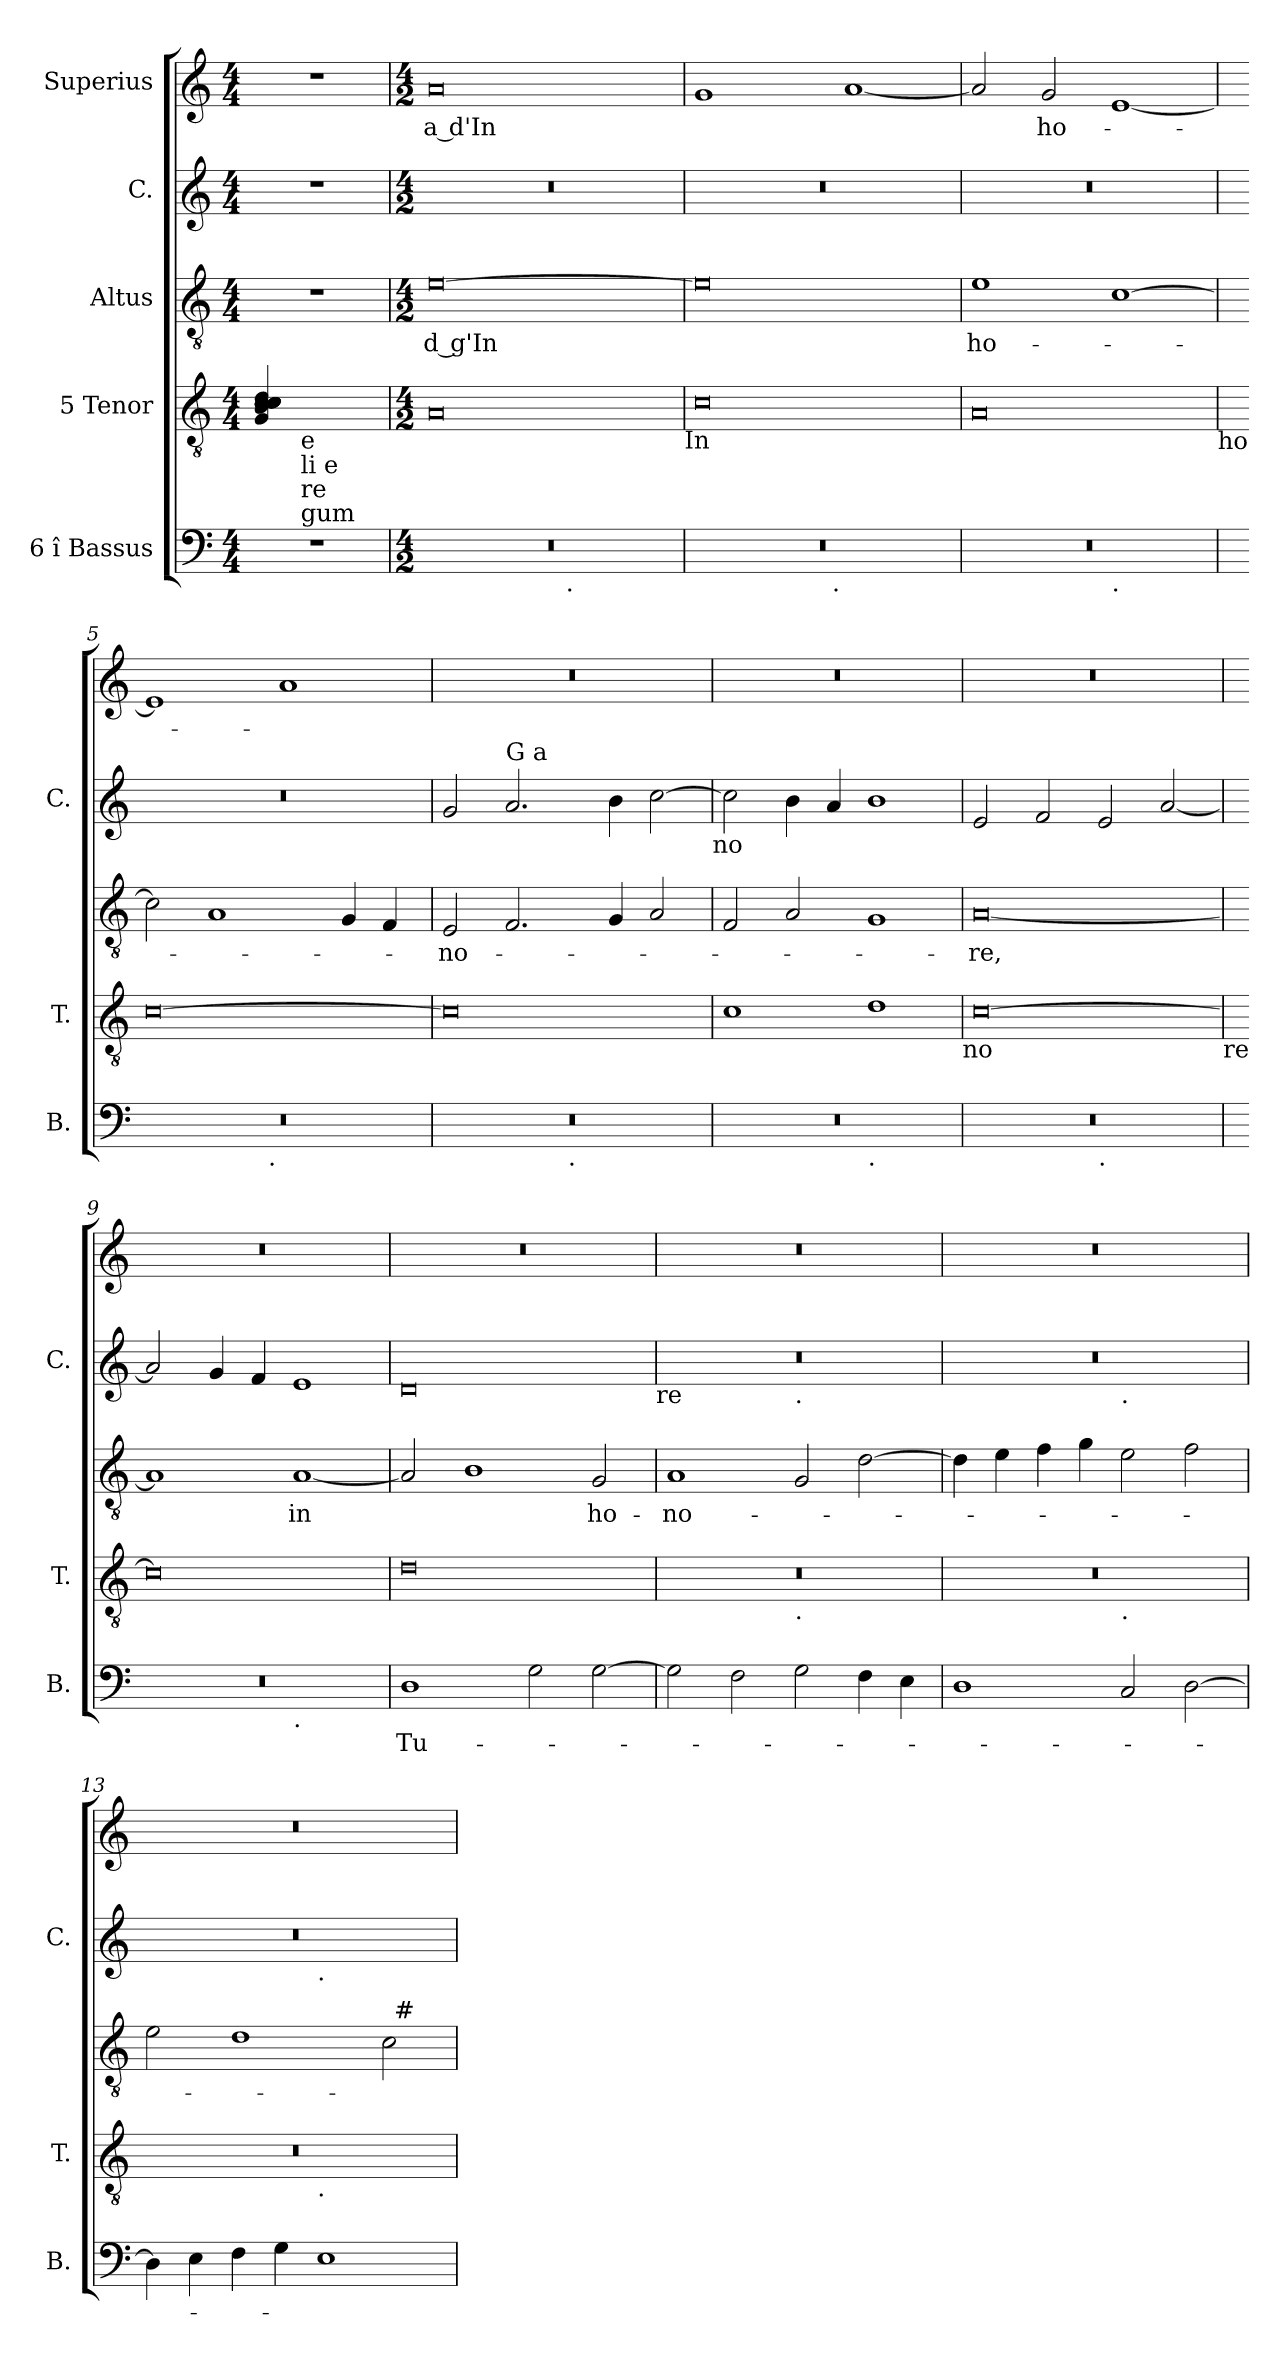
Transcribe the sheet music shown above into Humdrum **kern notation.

**kern	**text	**kern	**kern	**text	**kern	**kern	**text
*part5	*part5	*part4	*part3	*part3	*part2	*part1	*part1
*staff5	*staff5	*staff4	*staff3	*staff3	*staff2	*staff1	*staff1
*I"6 î Bassus	*	*I"5 Tenor	*I"Altus	*	*I"C.	*I"Superius	*
*I'B.	*	*I'T.	*	*	*I'C.	*	*
*clefF4	*	*clefGv2	*clefGv2	*	*clefG2	*clefG2	*
*k[]	*	*k[]	*k[]	*	*k[]	*k[]	*
*C:	*	*C:	*C:	*	*C:	*C:	*
*M4/4	*	*M4/4	*M4/4	*	*M4/4	*M4/4	*
=1	=1	=1	=1	=1	=1	=1	=1
!	!	!LO:N:n=1:head=solid	!	!	!	!	!
!	!	!LO:N:n=2:head=solid	!	!	!	!	!
!	!	!LO:N:n=3:head=solid	!	!	!	!	!
!	!	!LO:N:n=4:head=solid	!	!	!	!	!
!	!	!LO:N:n=5:head=solid	!	!	!	!	!
!	!	!LO:N:n=6:head=solid	!	!	!	!	!
!	!	!LO:N:n=7:head=solid	!	!	!	!	!
!	!	!LO:N:n=8:head=solid	!	!	!	!	!
!	!	!LO:N:n=9:head=solid	!	!	!	!	!
!	!	!LO:N:n=10:head=solid	!	!	!	!	!
1r	.	4G/ 4B/ 4c/ 4c/ 4c/ 4c/ 4c/ 4c/ 4c/ 4d/	1r	.	1r	1r	.
!	!	!LO:TX:b:t=e	!	!	!	!	!
!	!	!LO:TX:b:t=li e	!	!	!	!	!
!	!	!LO:TX:b:t=re	!	!	!	!	!
!	!	!LO:TX:b:t=gum	!	!	!	!	!
.	.	2.ryy	.	.	.	.	.
=2	=2	=2	=2	=2	=2	=2	=2
*M4/2	*	*M4/2	*M4/2	*	*M4/2	*M4/2	*
!	!	!	!	!LO:LY:b:rj	!	!	!LO:LY:b:rj
*^	*	*	*	*	*	*	*
0r	2ryy	.	0A	[>0e	d g'In	0r	0a	a d'In
.	4...ryy	.	.	.	.	.	.	.
!	!LO:TX:b:t=.	!	!	!	!	!	!	!
.	1ryy	.	.	.	.	.	.	.
.	32ryy	.	.	.	.	.	.	.
!	!	!	!LO:TX:b:t=In	!	!	!	!	!
=3	=3	=3	=3	=3	=3	=3	=3	=3
0r	2ryy	.	0c	0e]	.	0r	1g	.
.	4...ryy	.	.	.	.	.	.	.
!	!LO:TX:b:t=.	!	!	!	!	!	!	!
.	1ryy	.	.	.	.	.	.	.
.	.	.	.	.	.	.	[<1a	.
.	32ryy	.	.	.	.	.	.	.
=4	=4	=4	=4	=4	=4	=4	=4	=4
!	!	!	!	!	!LO:LY:b	!	!	!
0r	1ryy	.	0A	1e	ho-	0r	2a/]	.
!	!	!	!	!	!	!	!	!LO:LY:b
.	.	.	.	.	.	.	2g/	ho-
!	!LO:TX:b:t=.	!	!	!	!	!	!	!
.	1ryy	.	.	[>1c	.	.	[<1e	.
!	!	!	!LO:TX:b:t=ho	!	!	!	!	!
=5	=5	=5	=5	=5	=5	=5	=5	=5
0r	2ryy	.	[<0c	2c\]	.	0r	1e]	.
.	4...ryy	.	.	1A	.	.	.	.
!	!LO:TX:b:t=.	!	!	!	!	!	!	!
.	1ryy	.	.	.	.	.	.	.
.	.	.	.	.	.	.	1a	.
.	.	.	.	4G/	.	.	.	.
.	.	.	.	4F/	.	.	.	.
.	32ryy	.	.	.	.	.	.	.
!!LO:LB:g=z
=6	=6	=6	=6	=6	=6	=6	=6	=6
!	!	!	!	!	!LO:LY:b	!	!	!
0r	1ryy	.	0c]	2E/	-no-	2g/	0r	.
!	!	!	!	!	!	!LO:TX:a:t=G a	!	!
.	.	.	.	2.F/	.	2.a/	.	.
!	!LO:TX:b:t=.	!	!	!	!	!	!	!
.	1ryy	.	.	.	.	.	.	.
.	.	.	.	4G/	.	4b\	.	.
.	.	.	.	2A/	.	[>2cc\	.	.
!	!	!	!	!	!	!LO:TX:b:t=no	!	!
=7	=7	=7	=7	=7	=7	=7	=7	=7
0r	1ryy	.	1c	2F/	.	2cc\]	0r	.
.	.	.	.	2A/	.	4b\	.	.
.	.	.	.	.	.	4a/	.	.
!	!LO:TX:b:t=.	!	!	!	!	!	!	!
.	1ryy	.	1d	1G	.	1b	.	.
!	!	!	!LO:TX:b:t=no	!	!	!	!	!
=8	=8	=8	=8	=8	=8	=8	=8	=8
!	!	!	!	!	!LO:LY:b	!	!	!
0r	1ryy	.	[>0c	[<0A	-re,	2e/	0r	.
.	.	.	.	.	.	2f/	.	.
!	!LO:TX:b:t=.	!	!	!	!	!	!	!
.	1ryy	.	.	.	.	2e/	.	.
.	.	.	.	.	.	[<2a/	.	.
!	!	!	!LO:TX:b:t=re	!	!	!	!	!
=9	=9	=9	=9	=9	=9	=9	=9	=9
0r	1ryy	.	0c]	1A]	.	2a/]	0r	.
.	.	.	.	.	.	4g/	.	.
.	.	.	.	.	.	4f/	.	.
!	!LO:TX:b:t=.	!	!	!	!	!	!	!
!	!	!	!	!	!LO:LY:b	!	!	!
.	1ryy	.	.	[<1A	in	1e	.	.
=10	=10	=10	=10	=10	=10	=10	=10	=10
!	!	!LO:LY:b	!	!	!	!	!	!
*v	*v	*	*	*	*	*	*	*
1D	Tu-	0d	2A/]	.	0d	0r	.
.	.	.	1B	.	.	.	.
2G\	.	.	.	.	.	.	.
!	!	!	!	!LO:LY:b	!	!	!
[<2G\	.	.	2G/	ho-	.	.	.
!	!	!	!	!	!LO:TX:b:t=re	!	!
!!LO:LB:g=z
=11	=11	=11	=11	=11	=11	=11	=11
!	!	!	!	!LO:LY:b	!	!	!
*	*	*^	*	*	*^	*	*
2G\]	.	0r	1ryy	1A	-no-	0r	1ryy	0r	.
2F\	.	.	.	.	.	.	.	.	.
!	!	!	!	!	!	!	!LO:TX:b:t=.	!	!
!	!	!	!LO:TX:b:t=.	!	!	!	!	!	!
2G\	.	.	1ryy	2G/	.	.	1ryy	.	.
4F\	.	.	.	[>2d\	.	.	.	.	.
4E\	.	.	.	.	.	.	.	.	.
=12	=12	=12	=12	=12	=12	=12	=12	=12	=12
1D	.	0r	1ryy	4d\]	.	0r	1ryy	0r	.
.	.	.	.	4e\	.	.	.	.	.
.	.	.	.	4f\	.	.	.	.	.
.	.	.	.	4g\	.	.	.	.	.
!	!	!	!	!	!	!	!LO:TX:b:t=.	!	!
!	!	!	!LO:TX:b:t=.	!	!	!	!	!	!
2C/	.	.	1ryy	2e\	.	.	1ryy	.	.
[>2D\	.	.	.	2f\	.	.	.	.	.
=13	=13	=13	=13	=13	=13	=13	=13	=13	=13
*	*	*	*	*^	*	*	*	*	*
4D\]	.	0r	1ryy	2e\	1ryy	.	0r	1ryy	0r	.
4E\	.	.	.	.	.	.	.	.	.	.
4F\	.	.	.	1d	.	.	.	.	.	.
4G\	.	.	.	.	.	.	.	.	.	.
!	!	!	!	!	!	!	!	!LO:TX:b:t=.	!	!
!	!	!	!LO:TX:b:t=.	!	!	!	!	!	!	!
1E	.	.	1ryy	.	2ryy	.	.	1ryy	.	.
.	.	.	.	2c\	32ryy	.	.	.	.	.
!	!	!	!	!	!LO:TX:a:t=#	!	!	!	!	!
.	.	.	.	.	4...ryy	.	.	.	.	.
*	*	*v	*v	*	*	*	*v	*v	*	*
*	*	*	*v	*v	*	*	*	*
=	=	=	=	=	=	=	=
*-	*-	*-	*-	*-	*-	*-	*-
